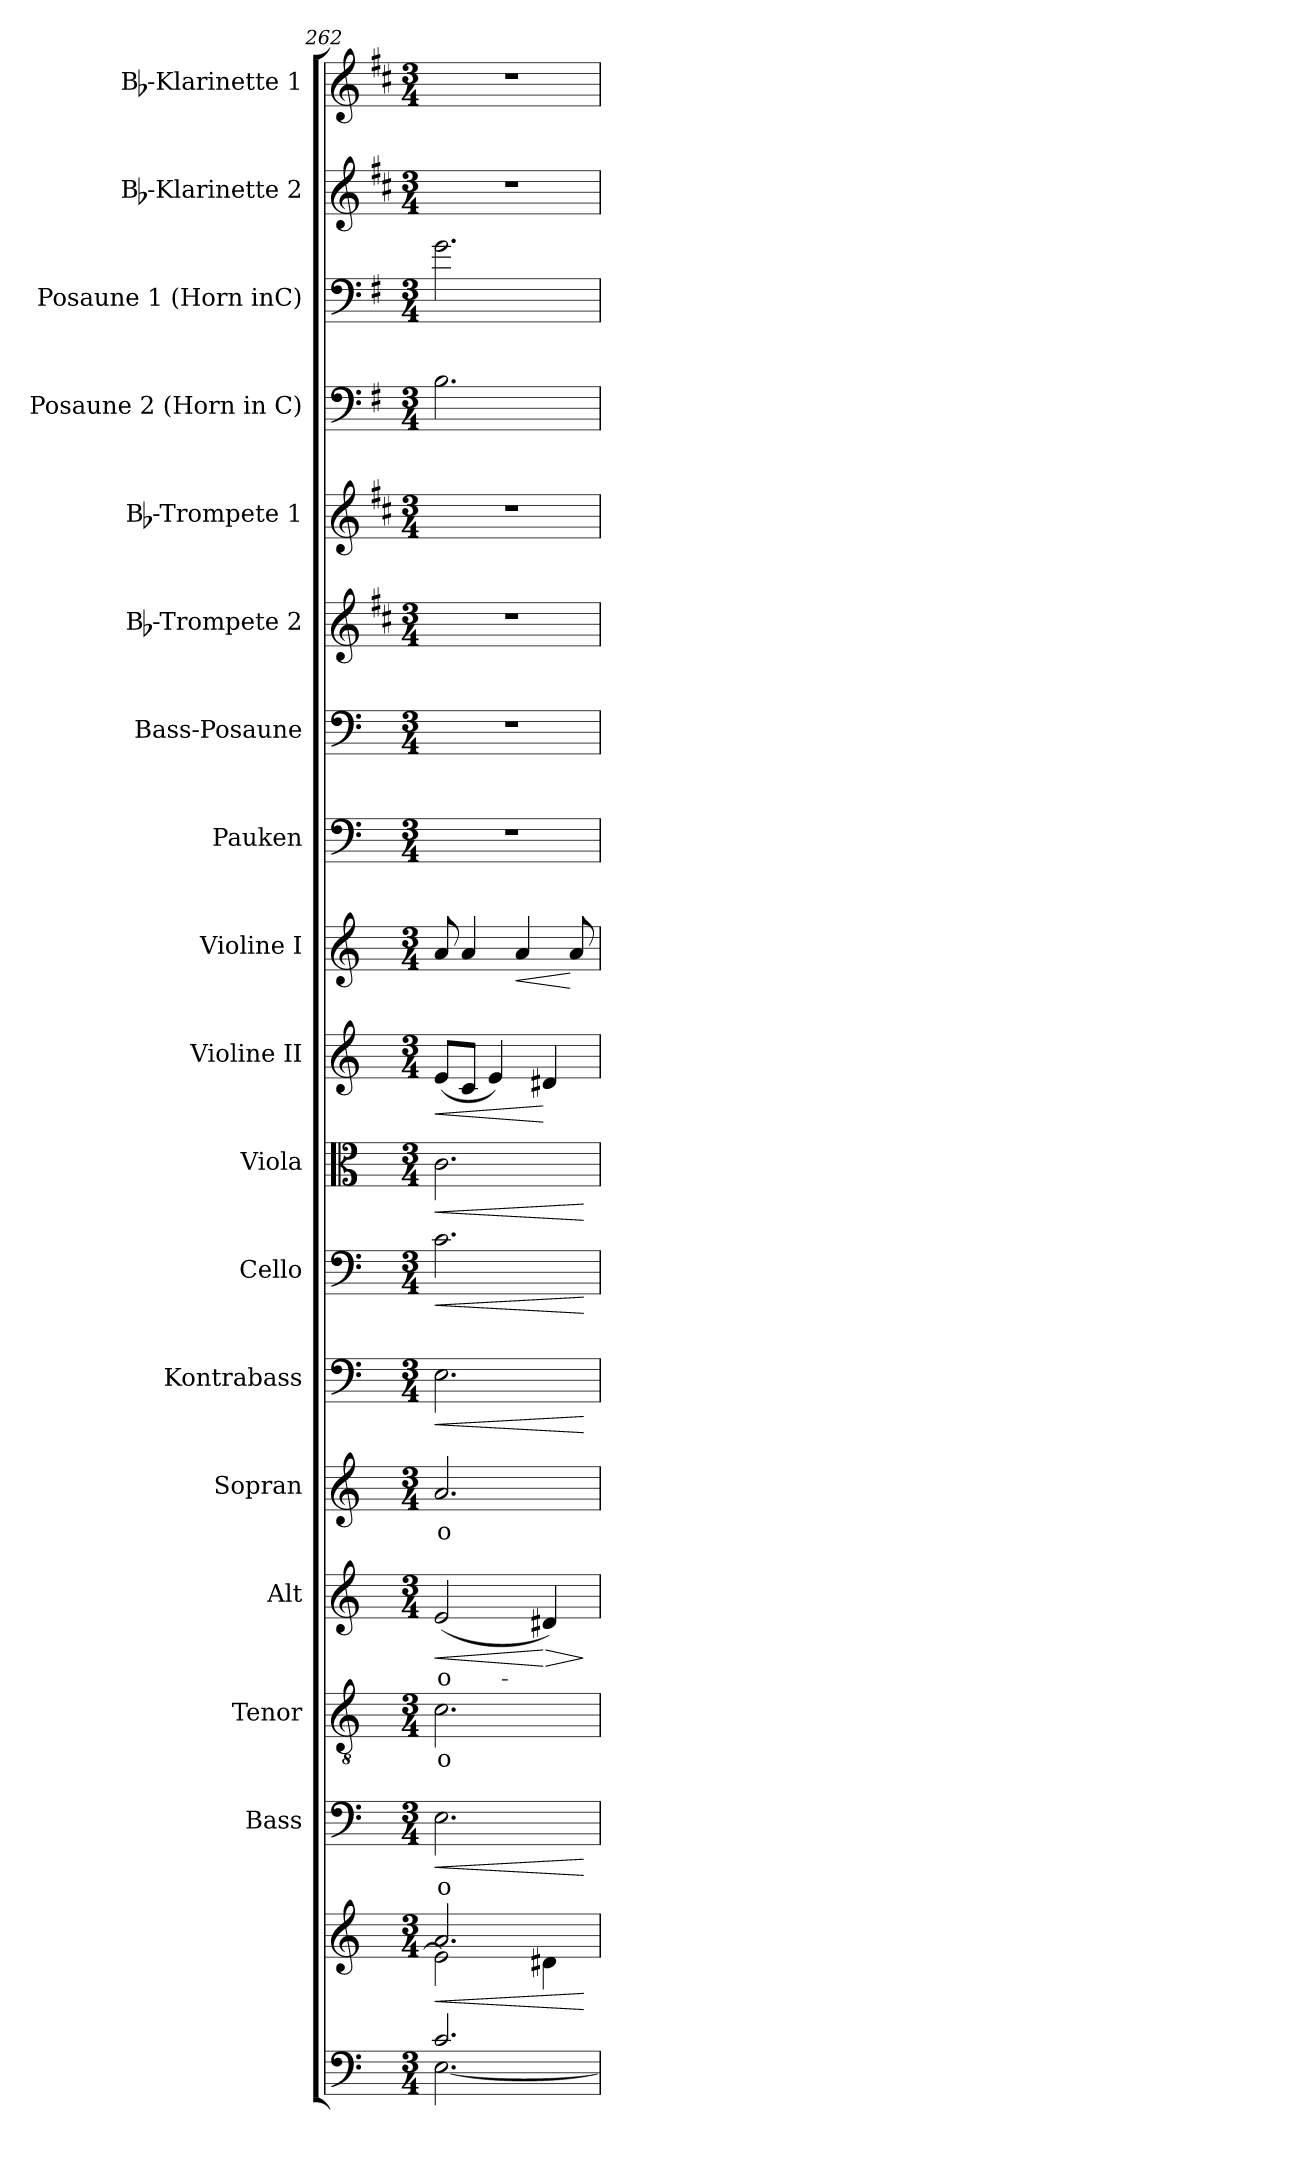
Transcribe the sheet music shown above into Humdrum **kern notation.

**kern	**kern	**dynam	**kern	**text	**dynam	**kern	**text	**kern	**text	**dynam	**kern	**text	**kern	**dynam	**kern	**dynam	**kern	**dynam	**kern	**dynam	**kern	**dynam	**kern	**kern	**kern	**kern	**kern	**kern	**kern	**kern
*part18	*part18	*part18	*part17	*part17	*part17	*part16	*part16	*part15	*part15	*part15	*part14	*part14	*part13	*part13	*part12	*part12	*part11	*part11	*part10	*part10	*part9	*part9	*part8	*part7	*part6	*part5	*part4	*part3	*part2	*part1
*staff19	*staff18	*staff18/19	*staff17	*staff17	*staff17	*staff16	*staff16	*staff15	*staff15	*staff15	*staff14	*staff14	*staff13	*staff13	*staff12	*staff12	*staff11	*staff11	*staff10	*staff10	*staff9	*staff9	*staff8	*staff7	*staff6	*staff5	*staff4	*staff3	*staff2	*staff1
*	*	*	*I"Bass	*	*	*I"Tenor	*	*I"Alt	*	*	*I"Sopran	*	*I"Kontrabass	*	*I"Cello	*	*I"Viola	*	*I"Violine II	*	*I"Violine I	*	*I"Pauken	*I"Bass-Posaune	*I"Bb-Trompete 2	*I"Bb-Trompete 1	*I"Posaune 2 (Horn in C)	*I"Posaune 1 (Horn inC)	*I"Bb-Klarinette 2	*I"Bb-Klarinette 1
*	*	*	*I'B.	*	*	*I'T.	*	*I'A.	*	*	*I'S.	*	*I'Kb.	*	*	*	*I'Vla.	*	*I'Vl. II	*	*I'Vl. I	*	*I'Pk.	*I'B-Pos.	*I'Bb Trp. 2	*I'Bb Trp. 1	*I'Pos. 2	*I'Pos. 1	*I'Bb Kl. 2	*I'Bb Kl. 1
*clefF4	*clefG2	*	*clefF4	*	*	*clefGv2	*	*clefG2	*	*	*clefG2	*	*clefF4	*	*clefF4	*	*clefC3	*	*clefG2	*	*clefG2	*	*clefF4	*clefF4	*clefG2	*clefG2	*clefF4	*clefF4	*clefG2	*clefG2
*	*	*	*	*	*	*	*	*	*	*	*	*	*ITrd7c12	*	*	*	*	*	*	*	*	*	*	*	*ITrd1c2	*ITrd1c2	*ITrd4c7	*ITrd4c7	*ITrd1c2	*ITrd1c2
*k[]	*k[]	*	*k[]	*	*	*k[]	*	*k[]	*	*	*k[]	*	*k[]	*	*k[]	*	*k[]	*	*k[]	*	*k[]	*	*k[]	*k[]	*k[]	*k[]	*k[]	*k[]	*k[]	*k[]
*C:	*C:	*	*C:	*	*	*C:	*	*C:	*	*	*C:	*	*C:	*	*C:	*	*C:	*	*C:	*	*C:	*	*C:	*C:	*C:	*C:	*C:	*C:	*C:	*C:
*M3/4	*M3/4	*	*M3/4	*	*	*M3/4	*	*M3/4	*	*	*M3/4	*	*M3/4	*	*M3/4	*	*M3/4	*	*M3/4	*	*M3/4	*	*M3/4	*M3/4	*M3/4	*M3/4	*M3/4	*M3/4	*M3/4	*M3/4
=262	=262	=262	=262	=262	=262	=262	=262	=262	=262	=262	=262	=262	=262	=262	=262	=262	=262	=262	=262	=262	=262	=262	=262	=262	=262	=262	=262	=262	=262	=262
*^	*^	*	*	*	*	*	*	*	*	*	*	*	*	*	*	*	*	*	*	*	*	*	*	*	*	*	*	*	*	*
!	!	!	!	!LO:HP:b	!	!LO:LY:b	!LO:HP:b	!	!LO:LY:b	!	!LO:LY:b	!LO:HP:b	!	!LO:LY:b	!	!LO:HP:b	!	!LO:HP:b	!	!LO:HP:b	!	!LO:HP:b	!	!	!	!	!	!	!	!	!	!
2.c/	[<2.E\	2.a/	2e\]	<	2.E\	-o-	<	2.c\	-o-	(<2e/	-o-	<	2.a/	-o-	2.EE\	<	2.c\	<	2.c\	<	(<8e/L	<	8a/	.	2.r	2.r	2.r	2.r	2.E\	2.c\	2.r	2.r
.	.	.	.	.	.	.	.	.	.	.	.	.	.	.	.	.	.	.	.	.	8c/J	.	4a/	.	.	.	.	.	.	.	.	.
.	.	.	.	.	.	.	.	.	.	.	.	.	.	.	.	.	.	.	.	.	4e/)	.	.	.	.	.	.	.	.	.	.	.
!	!	!	!	!	!	!	!	!	!	!	!	!	!	!	!	!	!	!	!	!	!	!	!	!LO:HP:b	!	!	!	!	!	!	!	!
.	.	.	.	.	.	.	.	.	.	.	.	.	.	.	.	.	.	.	.	.	.	.	4a/	<	.	.	.	.	.	.	.	.
!	!	!	!	!	!	!	!	!	!	!	!	!LO:HP:n=1:b	!	!	!	!	!	!	!	!	!	!	!	!	!	!	!	!	!	!	!	!
.	.	.	4d#X\	.	.	.	.	.	.	4d#X/)	.	[ >	.	.	.	.	.	.	.	.	4d#X/	[	.	.	.	.	.	.	.	.	.	.
.	.	.	.	.	.	.	.	.	.	.	.	.	.	.	.	.	.	.	.	.	.	.	8a/	[	.	.	.	.	.	.	.	.
*v	*v	*	*	*	*	*	*	*	*	*	*	*	*	*	*	*	*	*	*	*	*	*	*	*	*	*	*	*	*	*	*	*
*	*v	*v	*	*	*	*	*	*	*	*	*	*	*	*	*	*	*	*	*	*	*	*	*	*	*	*	*	*	*	*	*
.	.	[	.	.	[	.	.	.	.	]	.	.	.	[	.	[	.	[	.	.	.	.	.	.	.	.	.	.	.	.
=	=	=	=	=	=	=	=	=	=	=	=	=	=	=	=	=	=	=	=	=	=	=	=	=	=	=	=	=	=	=
*-	*-	*-	*-	*-	*-	*-	*-	*-	*-	*-	*-	*-	*-	*-	*-	*-	*-	*-	*-	*-	*-	*-	*-	*-	*-	*-	*-	*-	*-	*-
